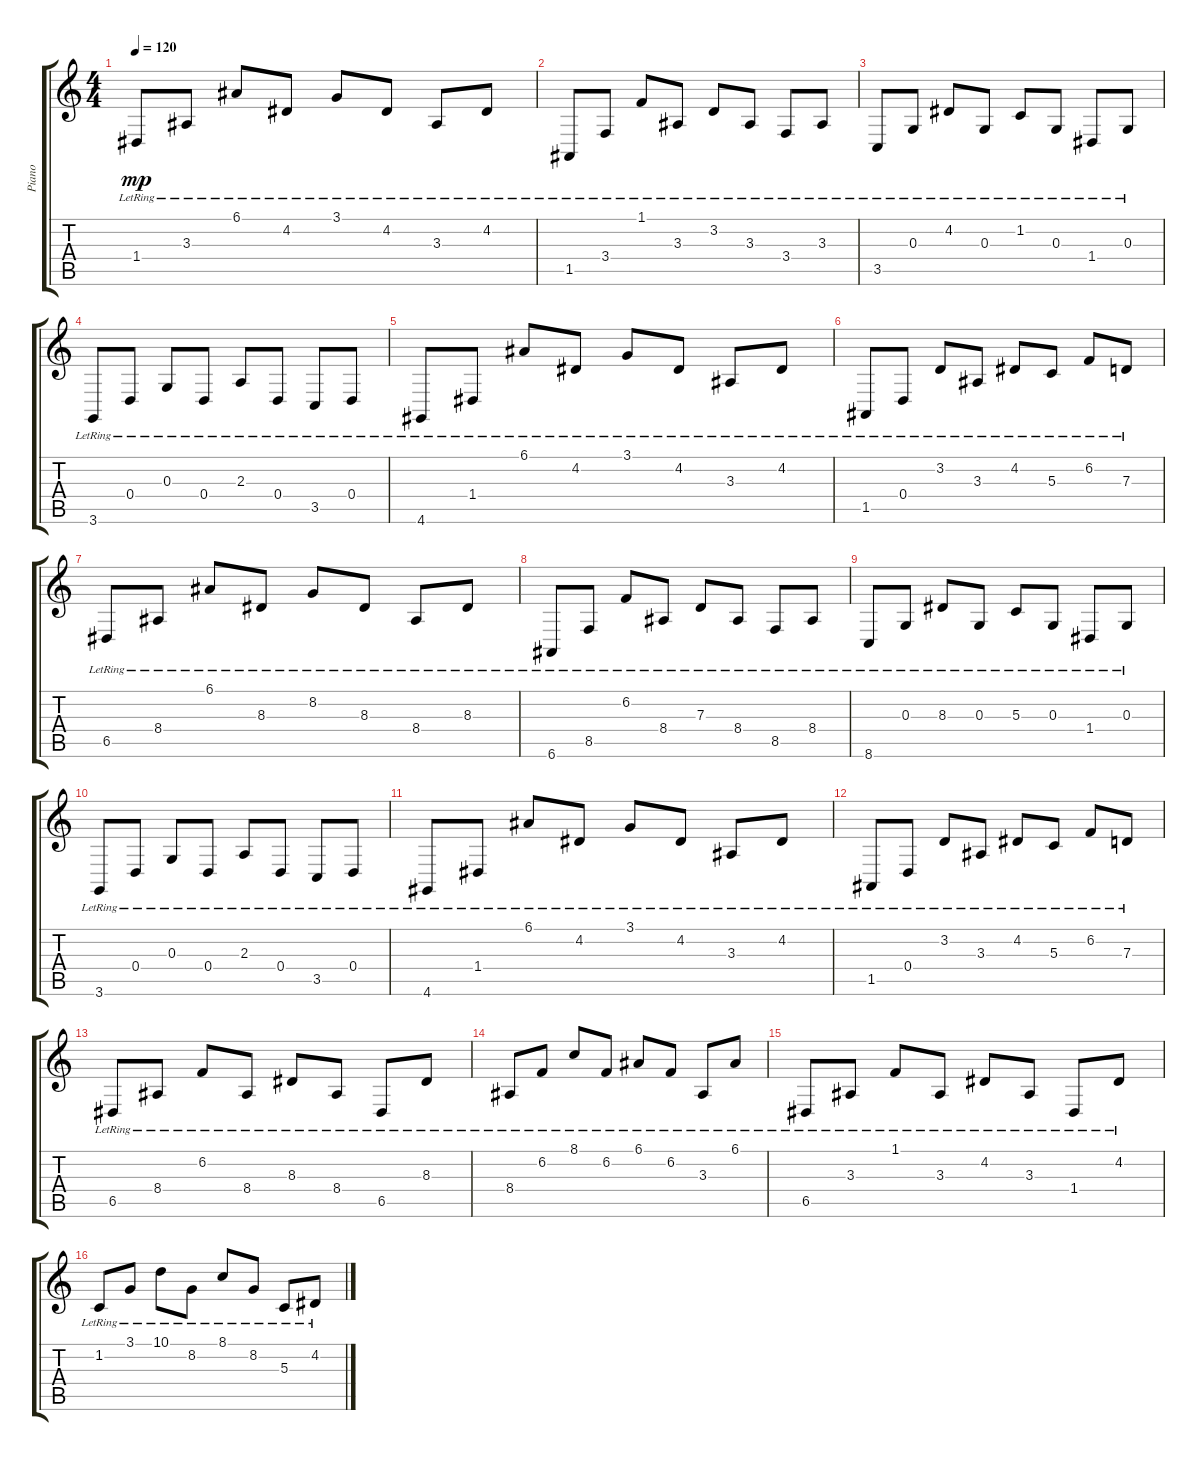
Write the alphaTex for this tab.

\track ("Piano" "Piano") {instrument acousticgrandpiano}
\staff {score tabs}
\tuning (E4 B3 G3 D3 A2 E2) {hide}
\ts (4 4)
\tempo 120
\clef g2
\ks c
1.4{lr}.8{dy mp} 3.3{lr}.8 6.1{lr}.8 4.2{lr}.8 3.1{lr}.8 4.2{lr}.8 3.3{lr}.8 4.2{lr}.8 |
1.5{lr}.8 3.4{lr}.8 1.1{lr}.8 3.3{lr}.8 3.2{lr}.8 3.3{lr}.8 3.4{lr}.8 3.3{lr}.8 |
3.5{lr}.8 0.3{lr}.8 4.2{lr}.8 0.3{lr}.8 1.2{lr}.8 0.3{lr}.8 1.4{lr}.8 0.3{lr}.8 |
3.6{lr}.8 0.4{lr}.8 0.3{lr}.8 0.4{lr}.8 2.3{lr}.8 0.4{lr}.8 3.5{lr}.8 0.4{lr}.8 |
4.6{lr}.8 1.4{lr}.8 6.1{lr}.8 4.2{lr}.8 3.1{lr}.8 4.2{lr}.8 3.3{lr}.8 4.2{lr}.8 |
1.5{lr}.8 0.4{lr}.8 3.2{lr}.8 3.3{lr}.8 4.2{lr}.8 5.3{lr}.8 6.2{lr}.8 7.3{lr}.8 |
6.5{lr}.8 8.4{lr}.8 6.1{lr}.8 8.3{lr}.8 8.2{lr}.8 8.3{lr}.8 8.4{lr}.8 8.3{lr}.8 |
6.6{lr}.8 8.5{lr}.8 6.2{lr}.8 8.4{lr}.8 7.3{lr}.8 8.4{lr}.8 8.5{lr}.8 8.4{lr}.8 |
8.6{lr}.8 0.3{lr}.8 8.3{lr}.8 0.3{lr}.8 5.3{lr}.8 0.3{lr}.8 1.4{lr}.8 0.3{lr}.8 |
3.6{lr}.8 0.4{lr}.8 0.3{lr}.8 0.4{lr}.8 2.3{lr}.8 0.4{lr}.8 3.5{lr}.8 0.4{lr}.8 |
4.6{lr}.8 1.4{lr}.8 6.1{lr}.8 4.2{lr}.8 3.1{lr}.8 4.2{lr}.8 3.3{lr}.8 4.2{lr}.8 |
1.5{lr}.8 0.4{lr}.8 3.2{lr}.8 3.3{lr}.8 4.2{lr}.8 5.3{lr}.8 6.2{lr}.8 7.3{lr}.8 |
6.5{lr}.8 8.4{lr}.8 6.2{lr}.8 8.4{lr}.8 8.3{lr}.8 8.4{lr}.8 6.5{lr}.8 8.3{lr}.8 |
8.4{lr}.8 6.2{lr}.8 8.1{lr}.8 6.2{lr}.8 6.1{lr}.8 6.2{lr}.8 3.3{lr}.8 6.1{lr}.8 |
6.5{lr}.8 3.3{lr}.8 1.1{lr}.8 3.3{lr}.8 4.2{lr}.8 3.3{lr}.8 1.4{lr}.8 4.2{lr}.8 |
1.2{lr}.8 3.1{lr}.8 10.1{lr}.8 8.2{lr}.8 8.1{lr}.8 8.2{lr}.8 5.3{lr}.8 4.2{lr}.8
